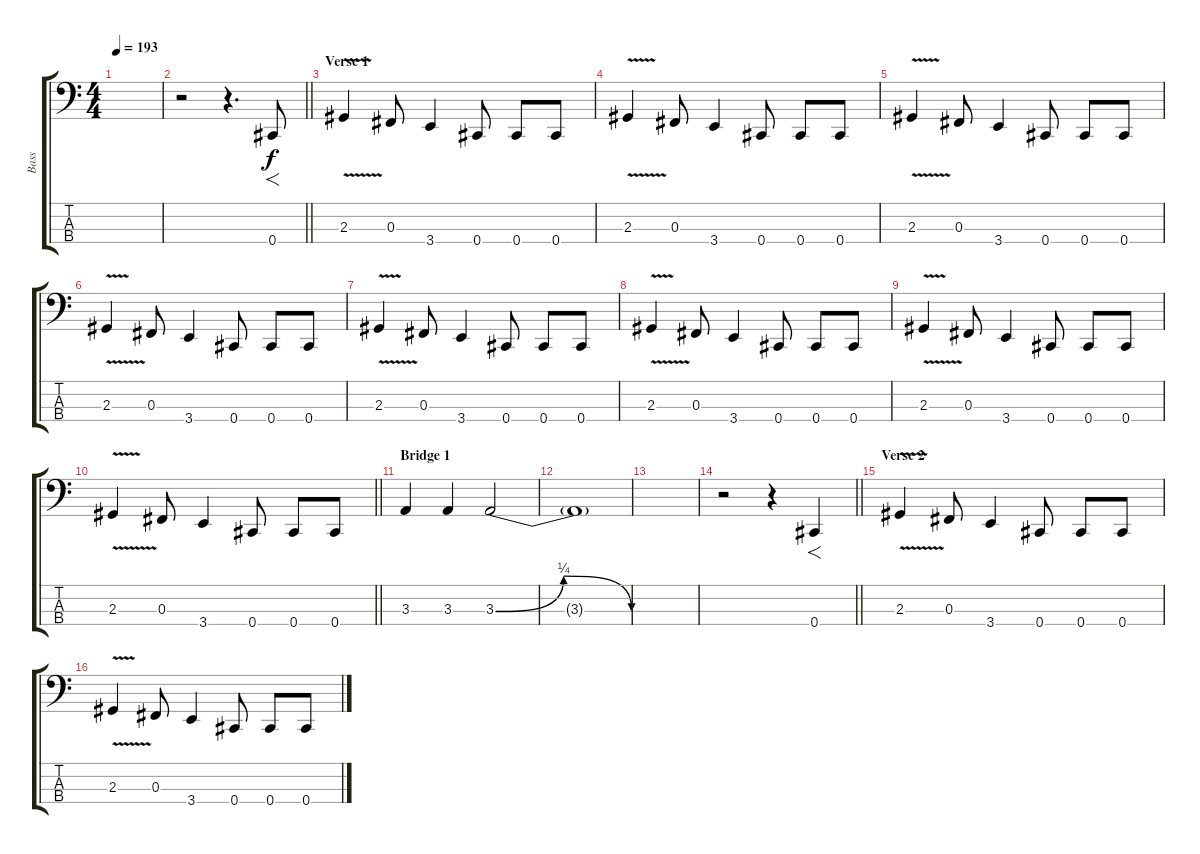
\track ("Bass" "Bass") {instrument electricbasspick}
\staff {score tabs}
\tuning (E2 B1 Gb1 Db1) {hide}
\ts (4 4)
\tempo 193
\clef f4
\ks c
|
\barLineRight lightlight
r.2 r.4{d} 0.4.8{f} |
\section ("" "Verse 1")
2.3{v}.4 0.3.8 3.4.4 0.4.8 0.4.8 0.4.8 |
2.3{v}.4 0.3.8 3.4.4 0.4.8 0.4.8 0.4.8 |
2.3{v}.4 0.3.8 3.4.4 0.4.8 0.4.8 0.4.8 |
2.3{v}.4 0.3.8 3.4.4 0.4.8 0.4.8 0.4.8 |
2.3{v}.4 0.3.8 3.4.4 0.4.8 0.4.8 0.4.8 |
2.3{v}.4 0.3.8 3.4.4 0.4.8 0.4.8 0.4.8 |
2.3{v}.4 0.3.8 3.4.4 0.4.8 0.4.8 0.4.8 |
\barLineRight lightlight
2.3{v}.4 0.3.8 3.4.4 0.4.8 0.4.8 0.4.8 |
\section ("" "Bridge 1")
3.3.4 3.3.4 3.3{be (bendrelease 0 0 30 1 30 1 60 0)}.2 |
3.3{t}.1 |
|
\barLineRight lightlight
r.2 r.4 0.4.4{f} |
\section ("" "Verse 2")
2.3{v}.4 0.3.8 3.4.4 0.4.8 0.4.8 0.4.8 |
2.3{v}.4 0.3.8 3.4.4 0.4.8 0.4.8 0.4.8
